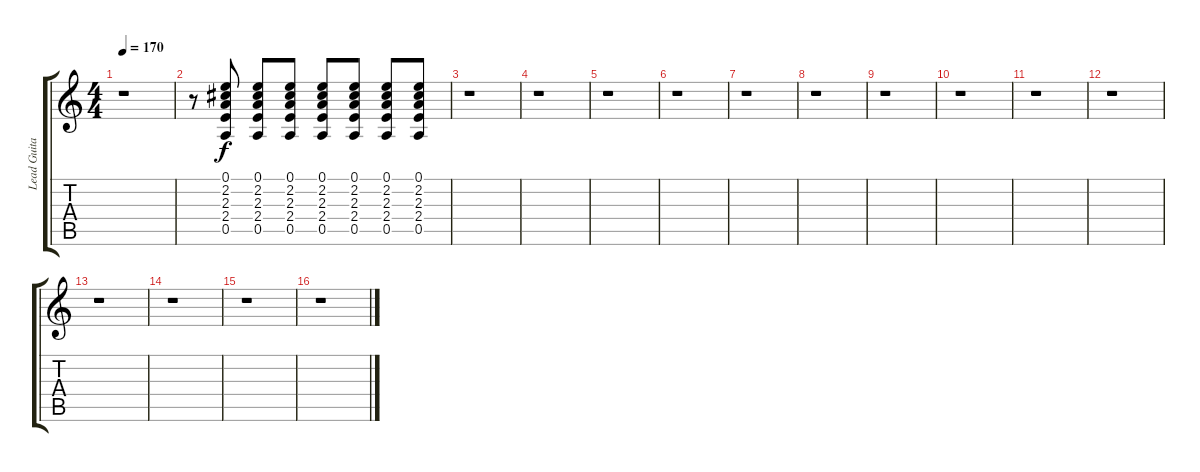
\track ("Lead Guitar" "Lead Guita") {instrument overdrivenguitar}
\staff {score tabs}
\tuning (E4 B3 G3 D3 A2 E2) {hide}
\ts (4 4)
\tempo 170
\clef g2
\ks c
r.1{dy f} |
r.8 (0.1 2.2 2.3 2.4 0.5).8 (0.1 2.2 2.3 2.4 0.5).8 (0.1 2.2 2.3 2.4 0.5).8 (0.1 2.2 2.3 2.4 0.5).8 (0.1 2.2 2.3 2.4 0.5).8 (0.1 2.2 2.3 2.4 0.5).8 (0.1 2.2 2.3 2.4 0.5).8 |
r.1 |
r.1 |
r.1 |
r.1 |
r.1 |
r.1 |
r.1 |
r.1 |
r.1 |
r.1 |
r.1 |
r.1 |
r.1 |
r.1
